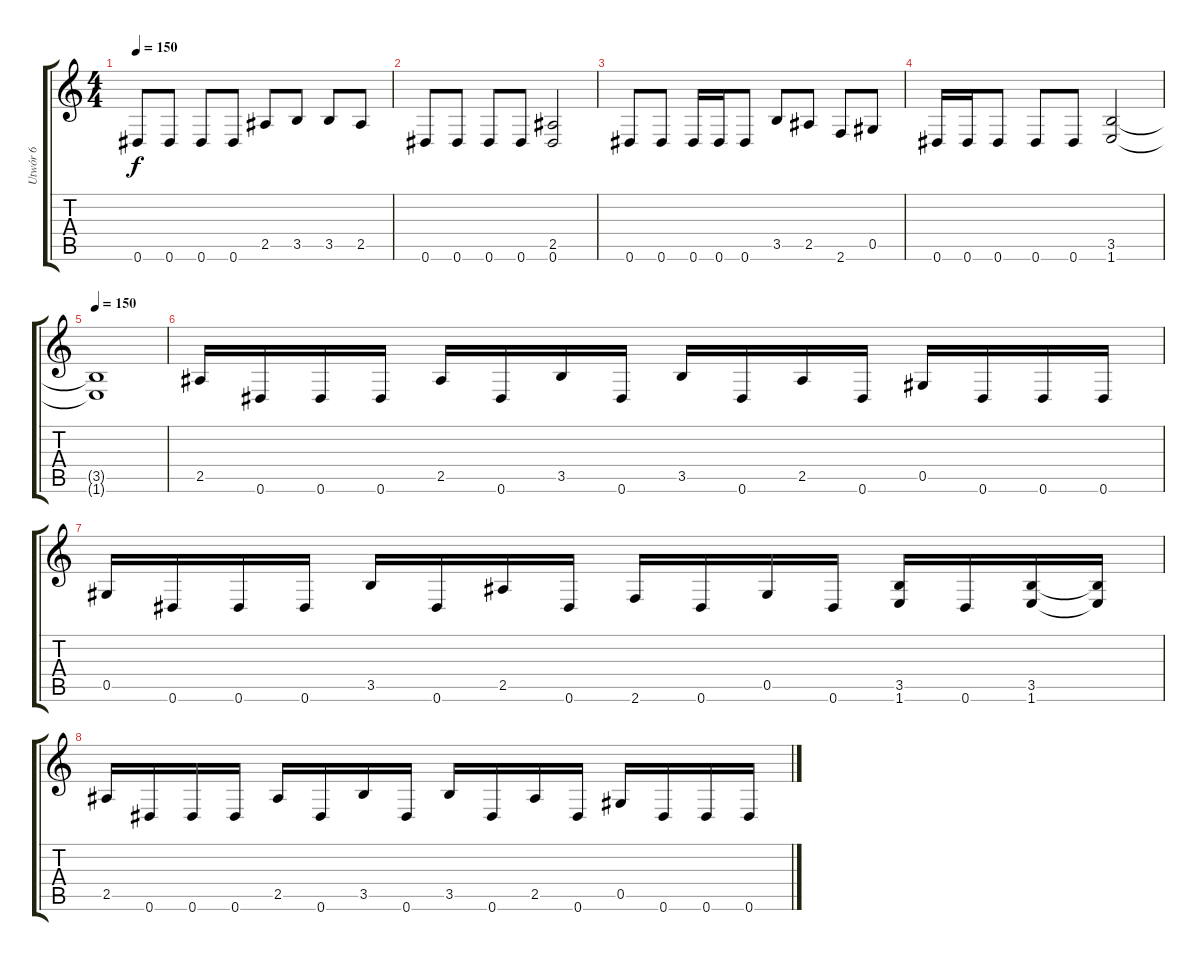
\track ("Utwór 6" "Utwór 6") {instrument distortionguitar}
\staff {score tabs}
\tuning (Eb4 Bb3 Gb3 Db3 Ab2 Eb2) {hide}
\ts (4 4)
\tempo 150
\clef g2
\ks c
0.6.8{dy f} 0.6.8 0.6.8 0.6.8 2.5.8 3.5.8 3.5.8 2.5.8 |
0.6.8 0.6.8 0.6.8 0.6.8 (2.5 0.6).2 |
0.6.8 0.6.8 0.6.16 0.6.16 0.6.8 3.5.8 2.5.8 2.6.8 0.5.8 |
0.6.16 0.6.16 0.6.8 0.6.8 0.6.8 (3.5 1.6).2 |
\tempo 150
(3.5{t} 1.6{t}).1 |
2.5.16 0.6.16 0.6.16 0.6.16 2.5.16 0.6.16 3.5.16 0.6.16 3.5.16 0.6.16 2.5.16 0.6.16 0.5.16 0.6.16 0.6.16 0.6.16 |
0.5.16 0.6.16 0.6.16 0.6.16 3.5.16 0.6.16 2.5.16 0.6.16 2.6.16 0.6.16 0.5.16 0.6.16 (3.5 1.6).16 0.6.16 (3.5 1.6).16 (3.5{t} 1.6{t}).16 |
2.5.16 0.6.16 0.6.16 0.6.16 2.5.16 0.6.16 3.5.16 0.6.16 3.5.16 0.6.16 2.5.16 0.6.16 0.5.16 0.6.16 0.6.16 0.6.16
